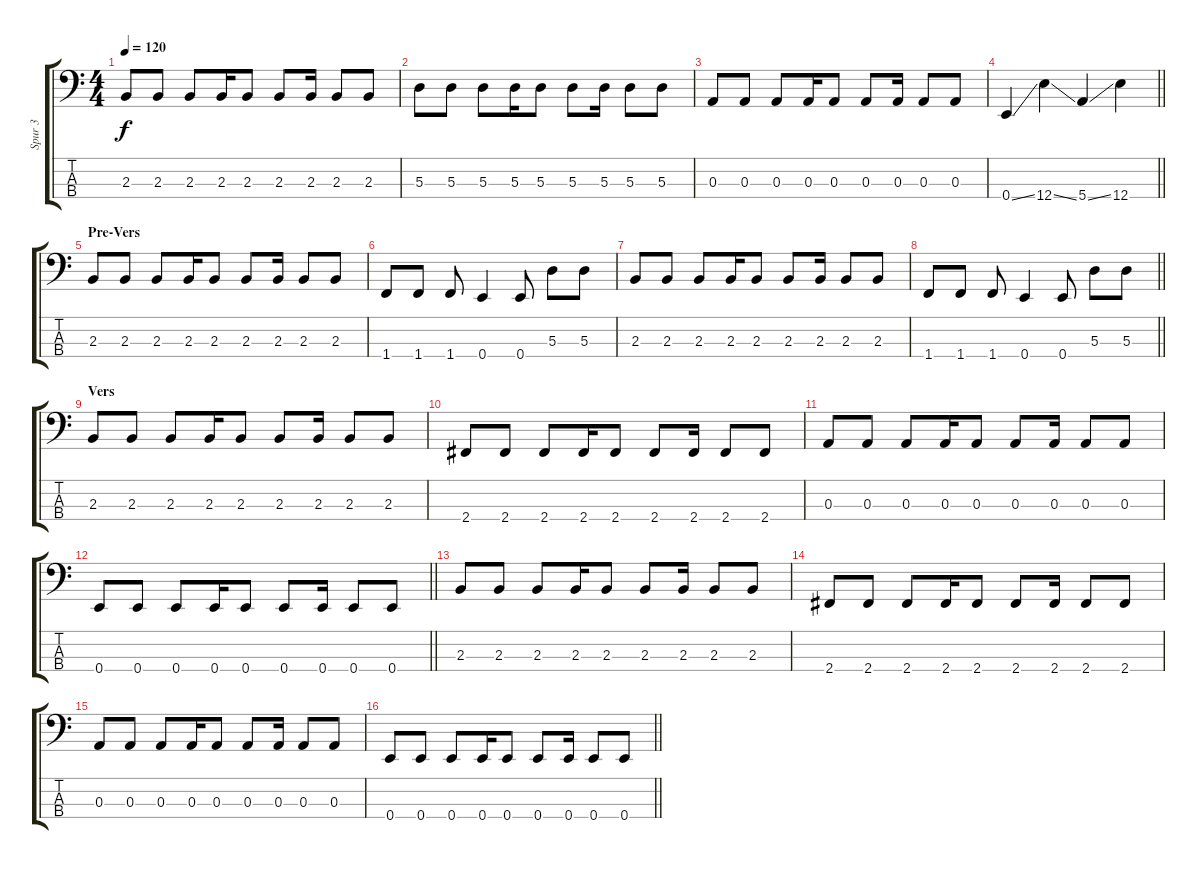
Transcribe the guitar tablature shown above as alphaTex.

\track ("Spur 3" "Spur 3") {instrument electricbassfinger}
\staff {score tabs}
\tuning (G2 D2 A1 E1) {hide}
\ts (4 4)
\tempo 120
\clef f4
\ks c
2.3.8{dy f} 2.3.8 2.3.8 2.3.16 2.3.8 2.3.8 2.3.16 2.3.8 2.3.8 |
5.3.8 5.3.8 5.3.8 5.3.16 5.3.8 5.3.8 5.3.16 5.3.8 5.3.8 |
0.3.8 0.3.8 0.3.8 0.3.16 0.3.8 0.3.8 0.3.16 0.3.8 0.3.8 |
\barLineRight lightlight
0.4{ss}.4 12.4{ss}.4 5.4{ss}.4 12.4.4 |
\section ("" "Pre-Vers")
2.3.8 2.3.8 2.3.8 2.3.16 2.3.8 2.3.8 2.3.16 2.3.8 2.3.8 |
1.4.8 1.4.8 1.4.8 0.4.4 0.4.8 5.3.8 5.3.8 |
2.3.8 2.3.8 2.3.8 2.3.16 2.3.8 2.3.8 2.3.16 2.3.8 2.3.8 |
\barLineRight lightlight
1.4.8 1.4.8 1.4.8 0.4.4 0.4.8 5.3.8 5.3.8 |
\section ("" "Vers")
2.3.8 2.3.8 2.3.8 2.3.16 2.3.8 2.3.8 2.3.16 2.3.8 2.3.8 |
2.4.8 2.4.8 2.4.8 2.4.16 2.4.8 2.4.8 2.4.16 2.4.8 2.4.8 |
0.3.8 0.3.8 0.3.8 0.3.16 0.3.8 0.3.8 0.3.16 0.3.8 0.3.8 |
\barLineRight lightlight
0.4.8 0.4.8 0.4.8 0.4.16 0.4.8 0.4.8 0.4.16 0.4.8 0.4.8 |
2.3.8 2.3.8 2.3.8 2.3.16 2.3.8 2.3.8 2.3.16 2.3.8 2.3.8 |
2.4.8 2.4.8 2.4.8 2.4.16 2.4.8 2.4.8 2.4.16 2.4.8 2.4.8 |
0.3.8 0.3.8 0.3.8 0.3.16 0.3.8 0.3.8 0.3.16 0.3.8 0.3.8 |
\barLineRight lightlight
0.4.8 0.4.8 0.4.8 0.4.16 0.4.8 0.4.8 0.4.16 0.4.8 0.4.8
